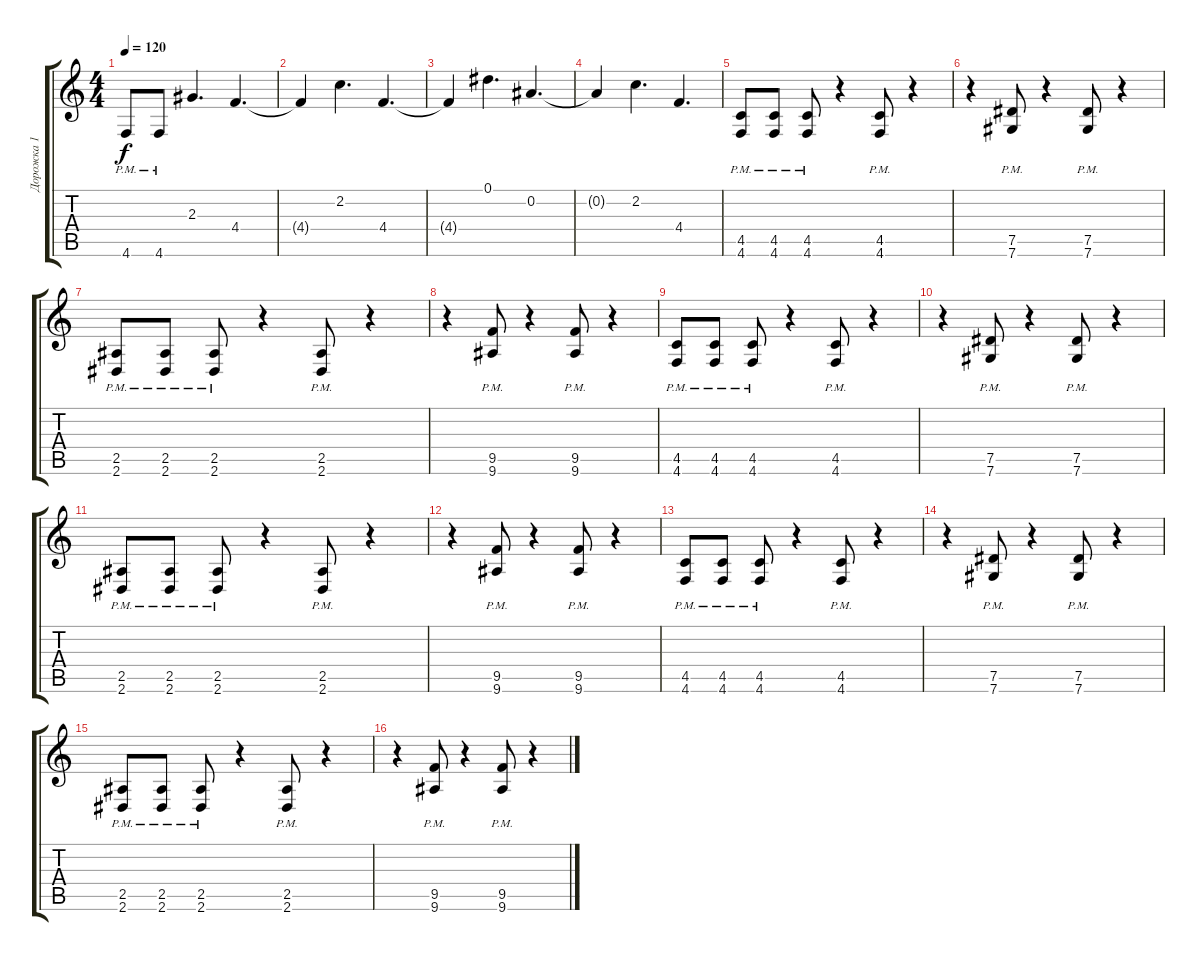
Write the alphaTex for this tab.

\track ("Дорожка 1" "Дорожка 1") {instrument distortionguitar}
\staff {score tabs}
\tuning (Eb4 Bb3 Gb3 Db3 Ab2 Db2) {hide}
\ts (4 4)
\tempo 120
\clef g2
\ks c
4.6{pm}.8{dy f} 4.6{pm}.8 2.3.4{d} 4.4.4{d} |
4.4{t}.4 2.2.4{d} 4.4.4{d} |
4.4{t}.4 0.1.4{d} 0.2.4{d} |
0.2{t}.4 2.2.4{d} 4.4.4{d} |
(4.5{pm} 4.6{pm}).8 (4.5{pm} 4.6{pm}).8 (4.5{pm} 4.6{pm}).8 r.4 (4.5{pm} 4.6{pm}).8 r.4 |
r.4 (7.5{pm} 7.6{pm}).8 r.4 (7.5{pm} 7.6{pm}).8 r.4 |
(2.5{pm} 2.6{pm}).8 (2.5{pm} 2.6{pm}).8 (2.5{pm} 2.6{pm}).8 r.4 (2.5{pm} 2.6{pm}).8 r.4 |
r.4 (9.5{pm} 9.6{pm}).8 r.4 (9.5{pm} 9.6{pm}).8 r.4 |
(4.5{pm} 4.6{pm}).8 (4.5{pm} 4.6{pm}).8 (4.5{pm} 4.6{pm}).8 r.4 (4.5{pm} 4.6{pm}).8 r.4 |
r.4 (7.5{pm} 7.6{pm}).8 r.4 (7.5{pm} 7.6{pm}).8 r.4 |
(2.5{pm} 2.6{pm}).8 (2.5{pm} 2.6{pm}).8 (2.5{pm} 2.6{pm}).8 r.4 (2.5{pm} 2.6{pm}).8 r.4 |
r.4 (9.5{pm} 9.6{pm}).8 r.4 (9.5{pm} 9.6{pm}).8 r.4 |
(4.5{pm} 4.6{pm}).8 (4.5{pm} 4.6{pm}).8 (4.5{pm} 4.6{pm}).8 r.4 (4.5{pm} 4.6{pm}).8 r.4 |
r.4 (7.5{pm} 7.6{pm}).8 r.4 (7.5{pm} 7.6{pm}).8 r.4 |
(2.5{pm} 2.6{pm}).8 (2.5{pm} 2.6{pm}).8 (2.5{pm} 2.6{pm}).8 r.4 (2.5{pm} 2.6{pm}).8 r.4 |
r.4 (9.5{pm} 9.6{pm}).8 r.4 (9.5{pm} 9.6{pm}).8 r.4
